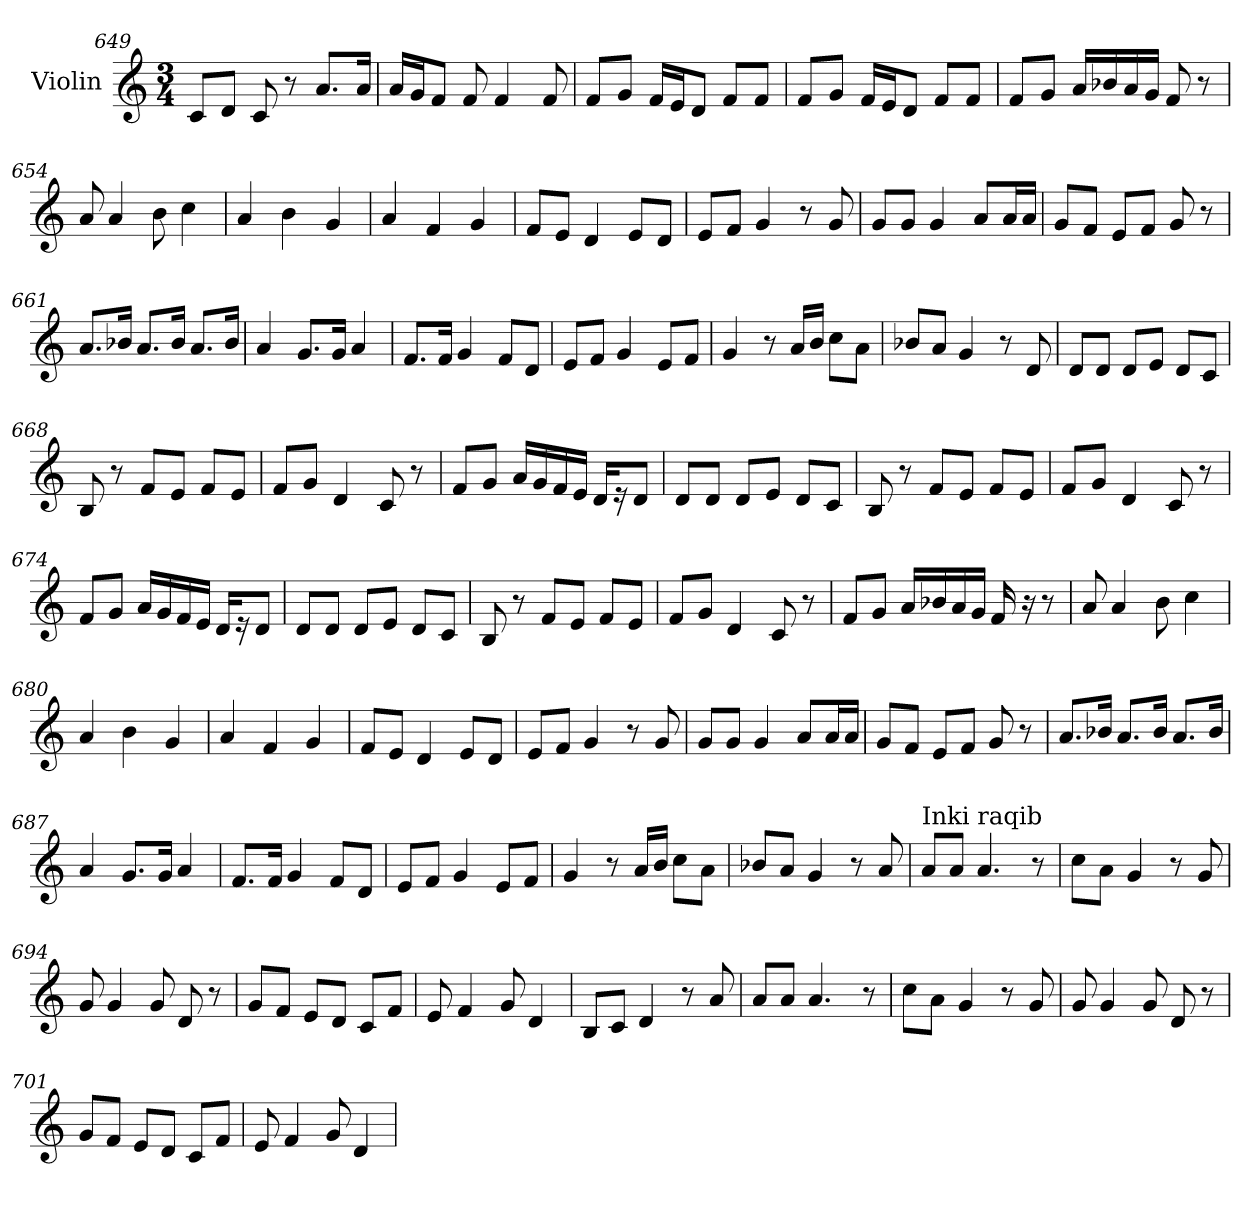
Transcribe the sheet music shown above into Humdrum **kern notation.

**kern
*part1
*staff1
*I"Violin
*clefG2
*k[]
*M3/4
=649
8c/L
8d/J
8c/
8r
8.a/L
16a/Jk
!!LO:LB:g=z
=650
16a/LL
16g/J
8f/J
8f/
4f/
8f/
=651
8f/L
8g/J
16f/LL
16e/J
8d/J
8f/L
8f/J
=652
8f/L
8g/J
16f/LL
16e/J
8d/J
8f/L
8f/J
=653
8f/L
8g/J
16a/LL
16b-X/
16a/
16g/JJ
8f/
8r
=654
8a/
4a/
8b\
4cc\
=655
4a/
4b\
4g/
!!LO:PB:g=z
=656
4a/
4f/
4g/
=657
8f/L
8e/J
4d/
8e/L
8d/J
=658
8e/L
8f/J
4g/
8r
8g/
=659
8g/L
8g/J
4g/
8a/L
16a/L
16a/JJ
=660
8g/L
8f/J
8e/L
8f/J
8g/
8r
=661
8.a/L
16b-X/Jk
8.a/L
16b-/Jk
8.a/L
16b-/Jk
!!LO:LB:g=z
=662
4a/
8.g/L
16g/Jk
4a/
=663
8.f/L
16f/Jk
4g/
8f/L
8d/J
=664
8e/L
8f/J
4g/
8e/L
8f/J
=665
4g/
8r
16a/LL
16b/JJ
8cc\L
8a\J
=666
8b-X/L
8a/J
4g/
8r
8d/
=667
8d/L
8d/J
8d/L
8e/J
8d/L
8c/J
!!LO:LB:g=z
=668
8B/
8r
8f/L
8e/J
8f/L
8e/J
=669
8f/L
8g/J
4d/
8c/
8r
=670
8f/L
8g/J
16a/LL
16g/
16f/
16e/JJ
16d/KL
16r
8d/J
=671
8d/L
8d/J
8d/L
8e/J
8d/L
8c/J
=672
8B/
8r
8f/L
8e/J
8f/L
8e/J
=673
8f/L
8g/J
4d/
8c/
8r
!!LO:LB:g=z
=674
8f/L
8g/J
16a/LL
16g/
16f/
16e/JJ
16d/KL
16r
8d/J
=675
8d/L
8d/J
8d/L
8e/J
8d/L
8c/J
=676
8B/
8r
8f/L
8e/J
8f/L
8e/J
=677
8f/L
8g/J
4d/
8c/
8r
=678
8f/L
8g/J
16a/LL
16b-X/
16a/
16g/JJ
16f/
16r
8r
!!LO:LB:g=z
=679
8a/
4a/
8b\
4cc\
=680
4a/
4b\
4g/
=681
4a/
4f/
4g/
=682
8f/L
8e/J
4d/
8e/L
8d/J
=683
8e/L
8f/J
4g/
8r
8g/
=684
8g/L
8g/J
4g/
8a/L
16a/L
16a/JJ
!!LO:LB:g=z
=685
8g/L
8f/J
8e/L
8f/J
8g/
8r
=686
8.a/L
16b-X/Jk
8.a/L
16b-/Jk
8.a/L
16b-/Jk
=687
4a/
8.g/L
16g/Jk
4a/
=688
8.f/L
16f/Jk
4g/
8f/L
8d/J
=689
8e/L
8f/J
4g/
8e/L
8f/J
=690
4g/
8r
16a/LL
16b/JJ
8cc\L
8a\J
!!LO:LB:g=z
=691
8b-X/L
8a/J
4g/
8r
8a/
=692
*MM90
!LO:TX:a:t=Inki raqib
8a/L
8a/J
4.a/
8r
=693
8cc\L
8a\J
4g/
8r
8g/
!!LO:LB:g=z
=694
8g/
4g/
8g/
8d/
8r
=695
8g/L
8f/J
8e/L
8d/J
8c/L
8f/J
=696
8e/
4f/
8g/
4d/
=697
8B/L
8c/J
4d/
8r
8a/
=698
8a/L
8a/J
4.a/
8r
=699
8cc\L
8a\J
4g/
8r
8g/
!!LO:PB:g=z
=700
8g/
4g/
8g/
8d/
8r
=701
8g/L
8f/J
8e/L
8d/J
8c/L
8f/J
=702
8e/
4f/
8g/
4d/
=
*-
